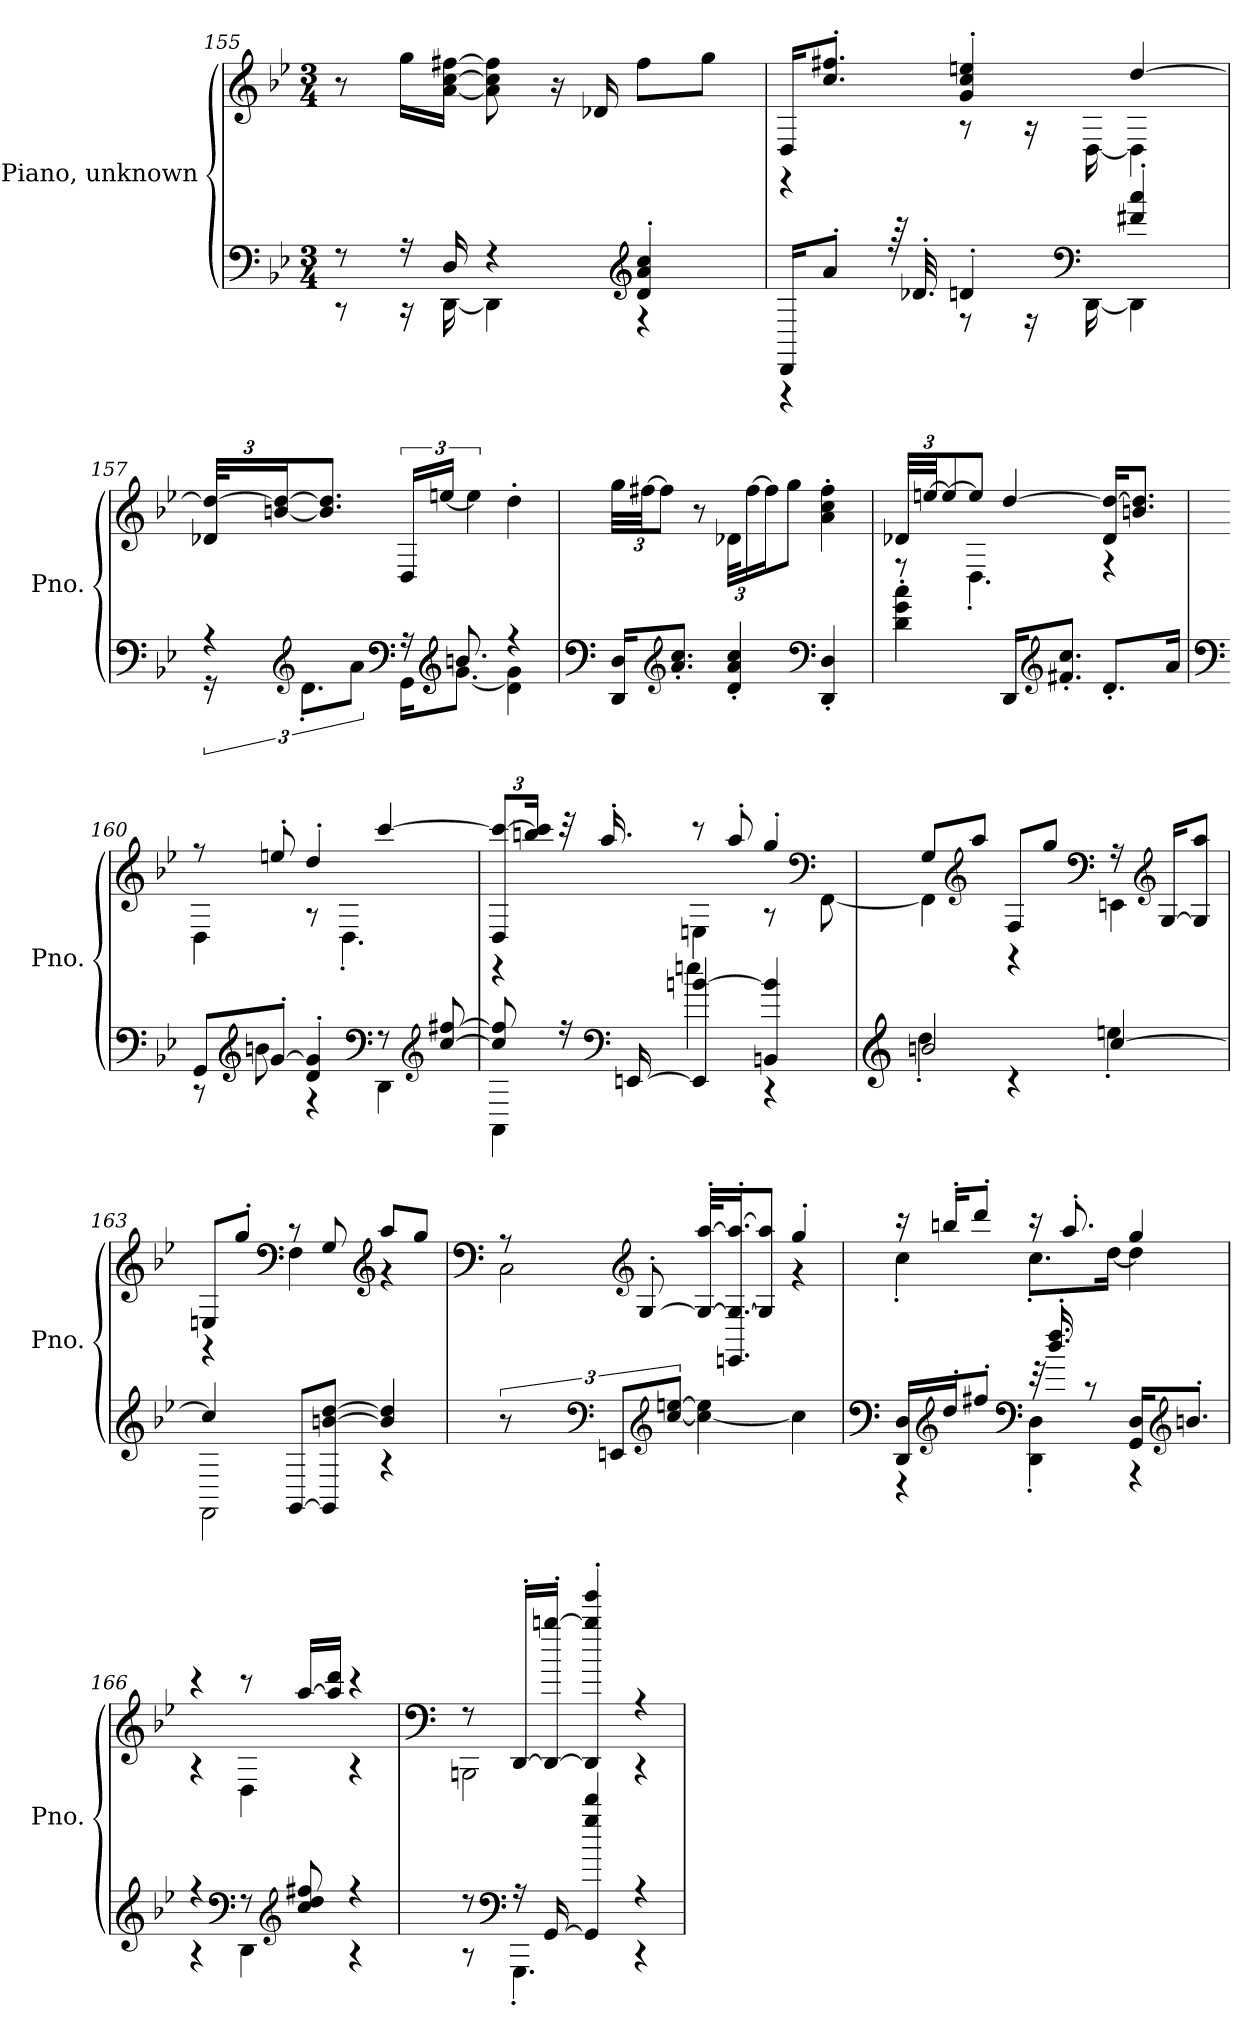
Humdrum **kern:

**kern	**kern
*part1	*part1
*staff2	*staff1
*I"Piano, unknown	*
*I'Pno.	*
*clefF4	*clefG2
*k[b-e-]	*k[b-e-]
*M3/4	*M3/4
=155	=155
*^	*
8r	8r	8r
16r	16r	16gg\LL
16D/	[16DD\	[16a\ [16cc\ [16ff#X\JJ
4r	4DD\]	8a\] 8cc\] 8ff#\]
.	.	16r
.	.	16d-X/
*clefG2	*	*
4d/' 4a/' 4cc/'	4r	8ff#\L
.	.	8gg\J
!!LO:LB:g=z
=156	=156	=156
*	*	*^
16DD/KL	4r	16D/KL	4r
8a'/J	.	8.cc/' 8.ff#X/'J	.
64r	.	.	.
32.d-X'/	.	.	.
4dn'/	8r	4g/' 4cc/' 4een/'	8r
.	16r	.	16r
*clefF4	*	*	*
.	[16DD\	.	[16D\
4f#X/' 4cc/'	4DD\]	[4dd/	4D\]
*	*	*v	*v
=157	=157	=157
*	*	*Xbrackettup
4r	24r	48d-X/ 48dd/_KLL
.	.	[24bn/ 24dd/_J
*clefG2	*	*
.	12.d'\L	.
.	.	8.b/] 8.dd/]J
.	12a\J	.
*clefF4	*	*
*	*	*brackettup
16r	16GG\KL	24D/LL
.	.	[24een/JJ
*clefG2	*	*
8.bn/	[8.g\J	.
.	.	6ee\]
4r	4d\ 4g\]	4dd'\
*v	*v	*
=158	=158
*clefF4	*
*	*Xbrackettup
16DD/ 16D/KL	48gg\LLL
.	[48ff#X\JJ
.	12ff#\J]
*clefG2	*
8.a/' 8.cc/'J	.
.	8r
4d/' 4a/' 4cc/'	48d-X\KLL
.	[24ff#\
.	16ff#\J]
.	8gg\J
*clefF4	*
4DD/' 4D/'	4a\' 4cc\' 4ff#\'
!!LO:LB:g=z
=159	=159
*	*^
4d\' 4g\' 4cc\'	48d-X/LLL	8r
.	[48een/JJ	.
.	12ee/_	.
.	8ee/J]	4.D'\
16DD/KL	[4dd/	.
*clefG2	*	*
8.f#X/' 8.cc/'J	.	.
8.d'/L	16d-/ 16dd/_KL	4r
.	8.bn/ 8.dd/]J	.
16a/Jk	.	.
=160	=160	=160
*clefF4	*	*
*^	*	*
8GG/L	8r	8r	4D\
*clefG2	*	*	*
[8g'/J	8bn\	8een'/	.
4d/' 4g/]'	4r	4dd'/	8r
.	.	.	4.D'\
*clefF4	*	*	*
8r	4DD\	[4ccc/	.
*clefG2	*	*	*
[8cc/ [8ff#X/	.	.	.
!!LO:LB:g=z	!!
=161	=161	=161	=161
8cc/] 8ff#/]	4AA\	12D/ 12ccc/_L	4r
.	.	24bbn/ 24ccc/]Jk	.
16r	.	32r	.
.	.	16.aa'/	.
*clefF4	*	*	*
[16EEn/	.	.	.
4EE/] [4bn/	4een\	8r	4En\
.	.	8aa'/	.
4BBn/ 4b/]	4r	4gg'/	8r
*	*	*clefF4	*
.	.	.	[8FF\
=162	=162	=162	=162
*clefG2	*	*	*
2bn/	4dd'\	8G/L	4FF\]
*	*	*clefG2	*
.	.	8aa/J	.
.	4r	8F/L	4r
.	.	8gg/J	.
*	*	*clefF4	*
[4cc/	4een'\	16r	4EEn\
*	*	*clefG2	*
.	.	[16G/KL	.
.	.	8G/] 8aa/J	.
=163	=163	=163	=163
4cc/]	2FF\	8En/L	4r
.	.	8gg'/J	.
*	*	*clefF4	*
[8GG/L	.	8r	4F\
8GG/] [8bn/ [8dd/J	.	8G/	.
*	*	*clefG2	*
4b/] 4dd/]	4r	8aa/L	4r
.	.	8gg/J	.
*v	*v	*	*
!!LO:PB:g=z	!!
=164	=164	=164
*	*clefF4	*
12r	8r	2C\
*clefF4	*	*
12EEn/L	.	.
*	*clefG2	*
.	[8G'/	.
*clefG2	*	*
[12cc/ [12een/J	.	.
4cc\_ 4ee\]	32G/_' [32aa/'KLL	.
.	16.EEn/' 16.G/_' 16.aa/_'J	.
.	8G/] 8aa/]J	.
4cc\]	4gg'/	4r
=165	=165	=165
*clefF4	*	*
*^	*	*
16DD/ 16D/LL	4r	16r	4cc'\
*clefG2	*	*	*
16dd'/J	.	16bbn'/KL	.
8ff#X'/J	.	8ddd'/J	.
*clefF4	*	*	*
32r	4DD\' 4D\'	16r	8.cc'\L
16.dd/' 16.ff#/'	.	.	.
.	.	8.aa'/	.
8r	.	.	.
.	.	.	[16dd\Jk
16GG/ 16D/KL	4r	4gg/	4dd\]
*clefG2	*	*	*
8.bn'/J	.	.	.
=166	=166	=166	=166
4r	4r	4r	4r
*clefF4	*	*	*
8r	4DD\	8r	4D\
*clefG2	*	*	*
8cc/ 8dd/ 8ff#X/	.	[16aa/LL	.
.	.	16aa/] 16ddd/JJ	.
4r	4r	4r	4r
!!LO:LB:g=z	!!
=167	=167	=167	=167
*	*	*clefF4	*
8r	8r	8r	2BBBn\
*clefF4	*	*	*
16r	4.GGG'\	[16DD'/LL	.
[16GG/	.	16DD/_' [16bbn/'JJ	.
4GG/] 4gg/ 4ddd/	.	4DD/]' 4bb/]' 4ggg/'	.
4r	4r	4r	4r
*v	*v	*	*
*	*v	*v
=	=
*-	*-
